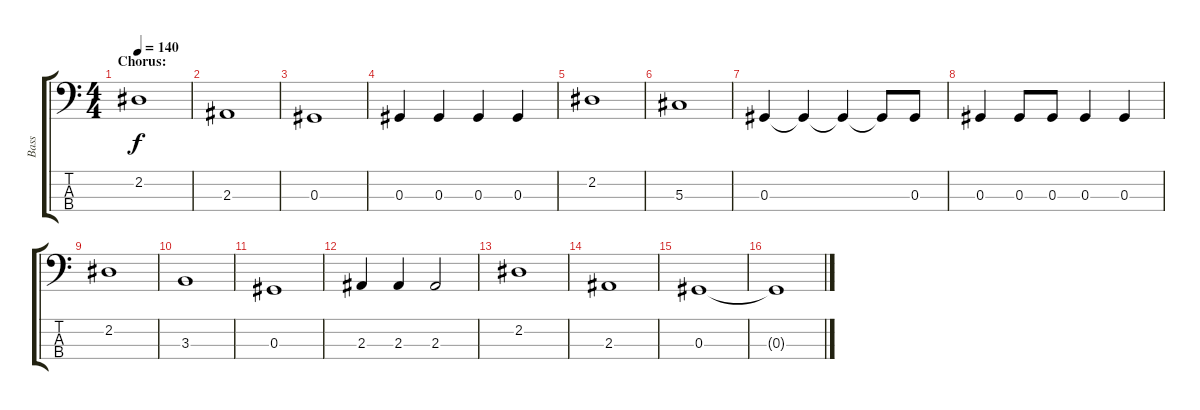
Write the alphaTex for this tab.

\track ("Bass" "Bass") {instrument slapbass2}
\staff {score tabs}
\tuning (Gb2 Db2 Ab1 Eb1) {hide}
\ts (4 4)
\section ("" "Chorus:")
\tempo 140
\clef f4
\ks c
2.2.1{dy f} |
2.3.1 |
0.3.1 |
0.3.4 0.3.4 0.3.4 0.3.4 |
2.2.1 |
5.3.1 |
0.3.4 0.3{t}.4 0.3{t}.4 0.3{t}.8 0.3.8 |
0.3.4 0.3.8 0.3.8 0.3.4 0.3.4 |
2.2.1 |
3.3.1 |
0.3.1 |
2.3.4 2.3.4 2.3.2 |
2.2.1 |
2.3.1 |
0.3.1 |
0.3{t}.1
